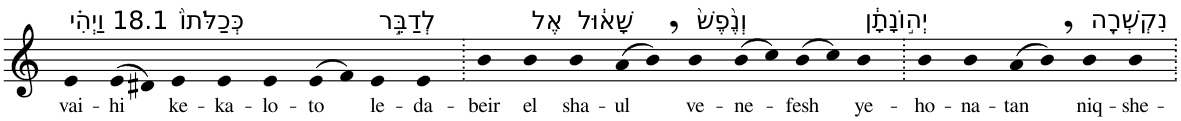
**kern	**text
*part1	*part1
*staff1	*staff1
*I"Piano	*
*I'Pno	*
*clefG2	*
*k[]	*
=1	=1
!LO:TX:a:t=18.1 וַיְהִ֗י	!
!	!LO:LY:b
4e	vai-
!	!LO:LY:b
(>8e	-hi
8d#X)	.
!LO:TX:a:t=כְּכַלֹּתוֹ֙	!
!	!LO:LY:b
4e	ke-
!	!LO:LY:b
4e	-ka-
!	!LO:LY:b
4e	-lo-
!	!LO:LY:b
(>8e	-to
8f)	.
!LO:TX:a:t=לְדַבֵּ֣ר	!
!	!LO:LY:b
4e	le-
!	!LO:LY:b
4e	-da-
=2.	=2.
!	!LO:LY:b
4b	-beir
!LO:TX:a:t=אֶל	!
!	!LO:LY:b
4b	el
!LO:TX:a:t=שָׁא֔וּל	!
!	!LO:LY:b
4b	sha-
!	!LO:LY:b
(>8a	-ul
8b,)	.
!LO:TX:a:t=וְנֶ֙פֶשׁ֙	!
!	!LO:LY:b
4b	ve-
!	!LO:LY:b
(>8b	-ne-
8cc)	.
!	!LO:LY:b
(>8b	-fesh
8cc)	.
!LO:TX:a:t=יְה֣וֹנָתָ֔ן	!
!	!LO:LY:b
4b	ye-
=3.	=3.
!	!LO:LY:b
4b	-ho-
!	!LO:LY:b
4b	-na-
!	!LO:LY:b
(>8a	-tan
8b,)	.
!LO:TX:a:t=נִקְשְׁרָ֖ה	!
!	!LO:LY:b
4b	niq-
!	!LO:LY:b
4b	-she-
=.	=.
*-	*-
